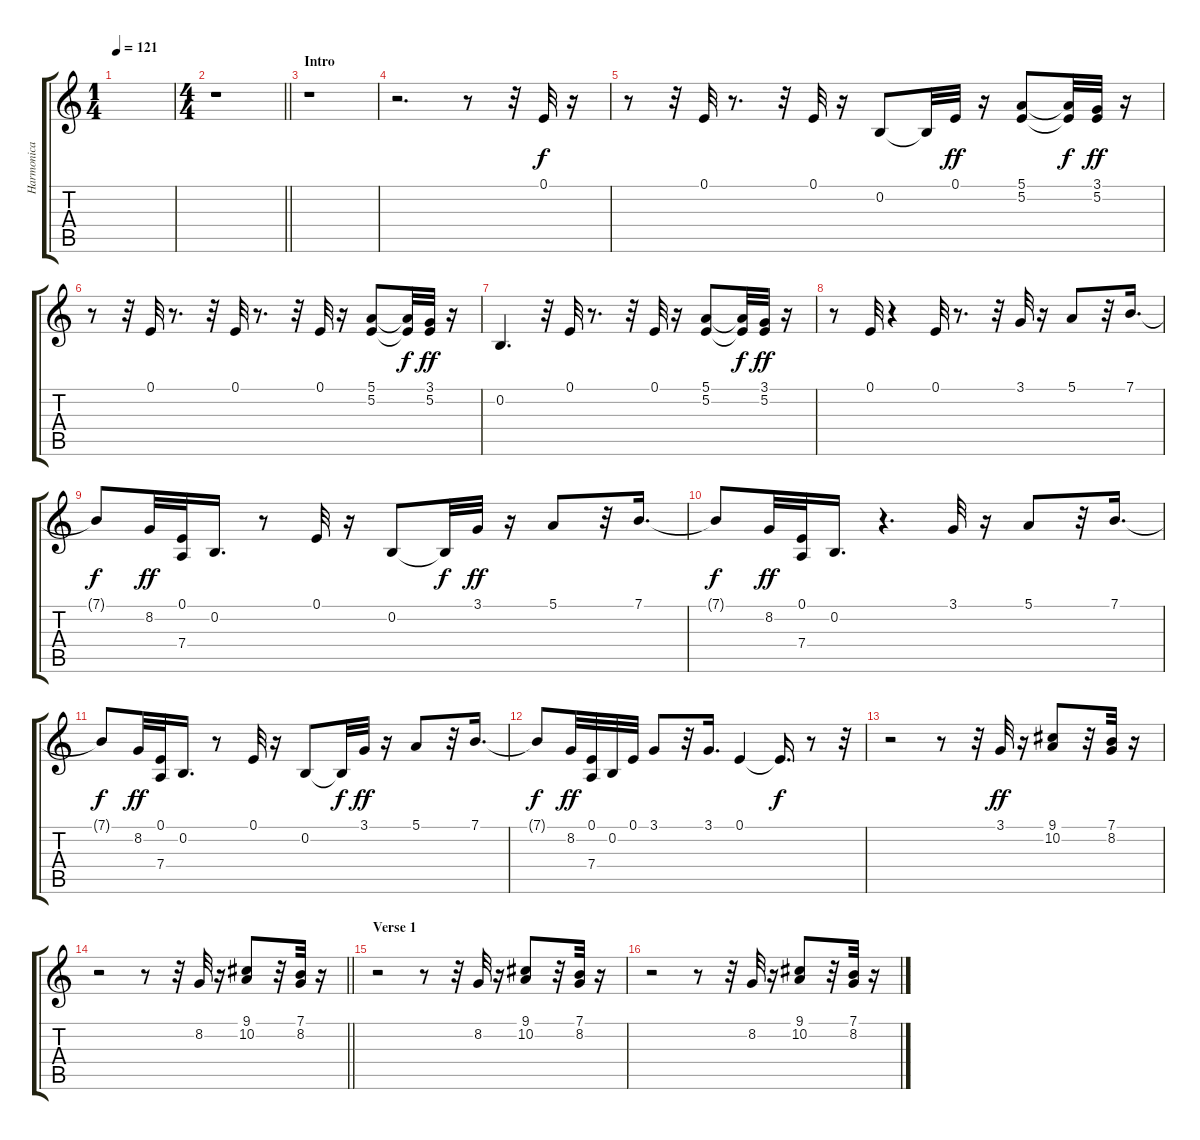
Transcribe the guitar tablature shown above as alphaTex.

\track ("Harmonica" "Harmonica") {solo instrument harmonica}
\staff {score tabs}
\tuning (E4 B3 G3 D3 A2 E2) {hide}
\ts (1 4)
\tempo 121
\clef g2
\ks c
|
\ts (4 4)
\barLineRight lightlight
r.1 |
\section ("" "Intro")
r.1 |
r.2{d} r.8 r.32 0.1.32{volume 12} r.16 |
r.8 r.32 0.1.32 r.8{d} r.32 0.1.32 r.16 0.2.8{volume 15} 0.2{t}.32{dy f} 0.1.32{dy ff volume 14} r.16 (5.1 5.2).8 (5.1{t} 5.2{t}).32{dy f} (3.1 5.2).32{dy ff} r.16 |
r.8 r.32 0.1.32 r.8{d} r.32 0.1.32 r.8{d} r.32 0.1.32 r.16 (5.1 5.2).8 (5.1{t} 5.2{t}).32{dy f} (3.1 5.2).32{dy ff} r.16 |
0.2.4{d volume 15} r.32 0.1.32{volume 14} r.8{d} r.32 0.1.32 r.16 (5.1 5.2).8 (5.1{t} 5.2{t}).32{dy f} (3.1 5.2).32{dy ff} r.16 |
r.8 0.1.32 r.4 0.1.32 r.8{d} r.32 3.1.32 r.16 5.1.8 r.32 7.1.16{d} |
7.1{t}.8{dy f} 8.2.32{dy ff} (0.1 7.4).32 0.2.16{d} r.8 0.1.32 r.16 0.2.8{volume 15} 0.2{t}.32{dy f} 3.1.32{dy ff volume 14} r.16 5.1.8 r.32 7.1.16{d} |
7.1{t}.8{dy f} 8.2.32{dy ff} (0.1 7.4).32 0.2.16{d} r.4{d} 3.1.32 r.16 5.1.8 r.32 7.1.16{d} |
7.1{t}.8{dy f} 8.2.32{dy ff} (0.1 7.4).32 0.2.16{d} r.8 0.1.32 r.16 0.2.8{volume 15} 0.2{t}.32{dy f} 3.1.32{dy ff volume 14} r.16 5.1.8 r.32 7.1.16{d} |
7.1{t}.8{dy f} 8.2.32{dy ff} (0.1 7.4).32 0.2.32 0.1.32 3.1.8 r.32 3.1.16{d} 0.1.4 0.1{t}.16{d dy f} r.8 r.32 |
r.2 r.8 r.32 3.1.32{dy ff volume 11} r.16 (9.1 10.2).8 r.32 (7.1 8.2).32 r.16 |
\barLineRight lightlight
r.2 r.8 r.32 8.2.32 r.16 (9.1 10.2).8 r.32 (7.1 8.2).32 r.16 |
\section ("" "Verse 1")
r.2 r.8 r.32 8.2.32 r.16 (9.1 10.2).8 r.32 (7.1 8.2).32 r.16 |
r.2 r.8 r.32 8.2.32 r.16 (9.1 10.2).8 r.32 (7.1 8.2).32 r.16
